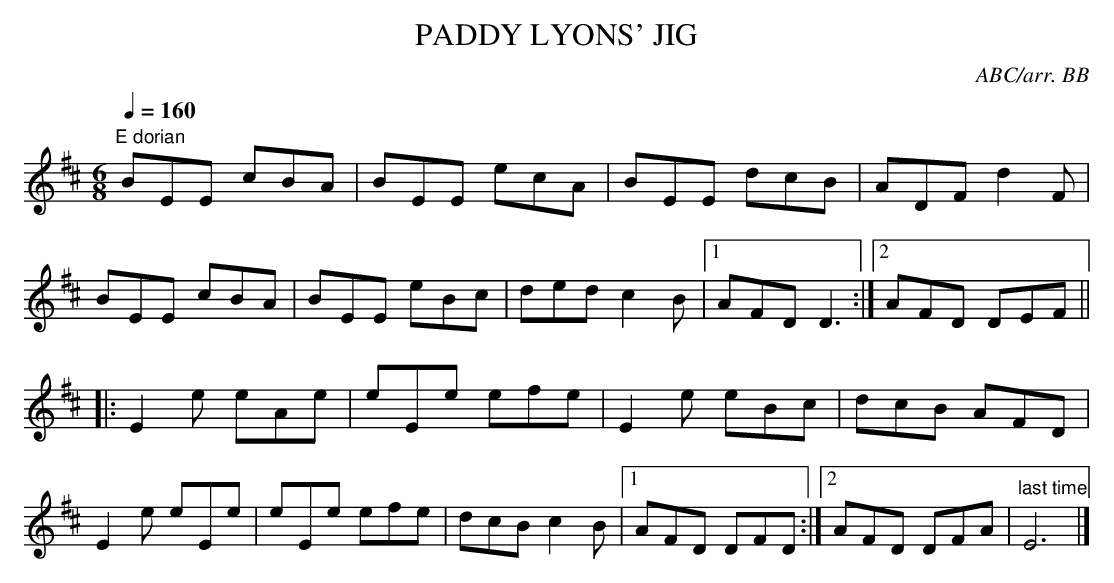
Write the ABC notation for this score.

X:1
T:PADDY LYONS' JIG
C:ABC/arr. BB
Q:1/4=160
L:1/8
M:6/8
K:D
"E dorian"
BEE cBA|BEE ecA|BEE dcB|ADF d2F|
BEE cBA|BEE eBc|ded c2B|1 AFD D3 :|2 AFD DEF ||
|:E2e eAe|eEe efe|E2e eBc|dcB AFD|
E2e eEe|eEe efe|dcB c2B|1 AFD DFD :|2 AFD DFA|\
"last time"E6|]
